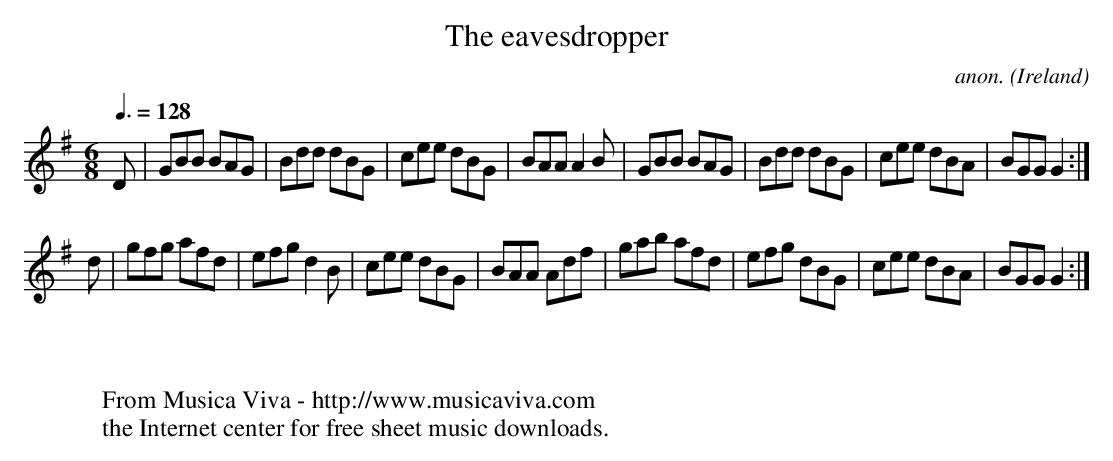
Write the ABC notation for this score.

X:1
T:The eavesdropper
C:anon.
O:Ireland
M:6/8
L:1/8
Q:3/8=128
K:G
D|GBB BAG|Bdd dBG|cee dBG|BAA A2B|GBB BAG|Bdd dBG|cee dBA|BGG G2:|
d|gfg afd|efg d2B|cee dBG|BAA Adf|gab afd|efg dBG|cee dBA|BGG G2:|
W:
W:
W:  From Musica Viva - http://www.musicaviva.com
W:  the Internet center for free sheet music downloads.
